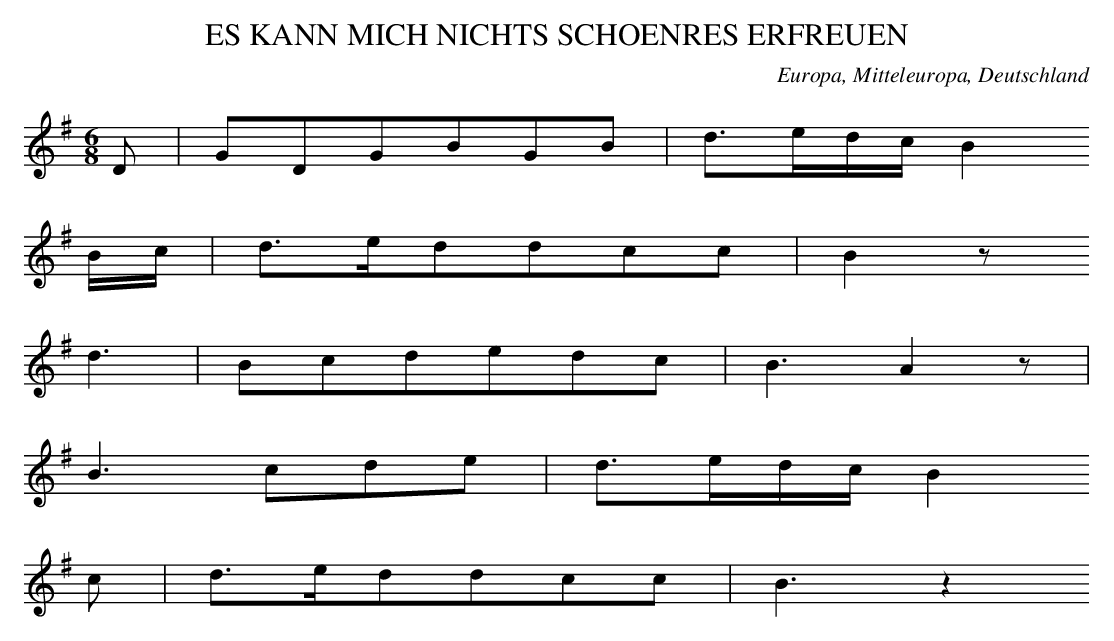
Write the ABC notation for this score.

X:1
T: ES KANN MICH NICHTS SCHOENRES ERFREUEN
O: Europa, Mitteleuropa, Deutschland
M: 6/8
L: 1/16
K: G
D2 | G2D2G2B2G2B2 | d3edcB4
Bc | d3ed2d2c2c2 | B4z2
d6 | B2c2d2e2d2c2 | B6A4z2 |
B6c2d2e2 | d3edcB4
c2 | d3ed2d2c2c2 | B6z4
